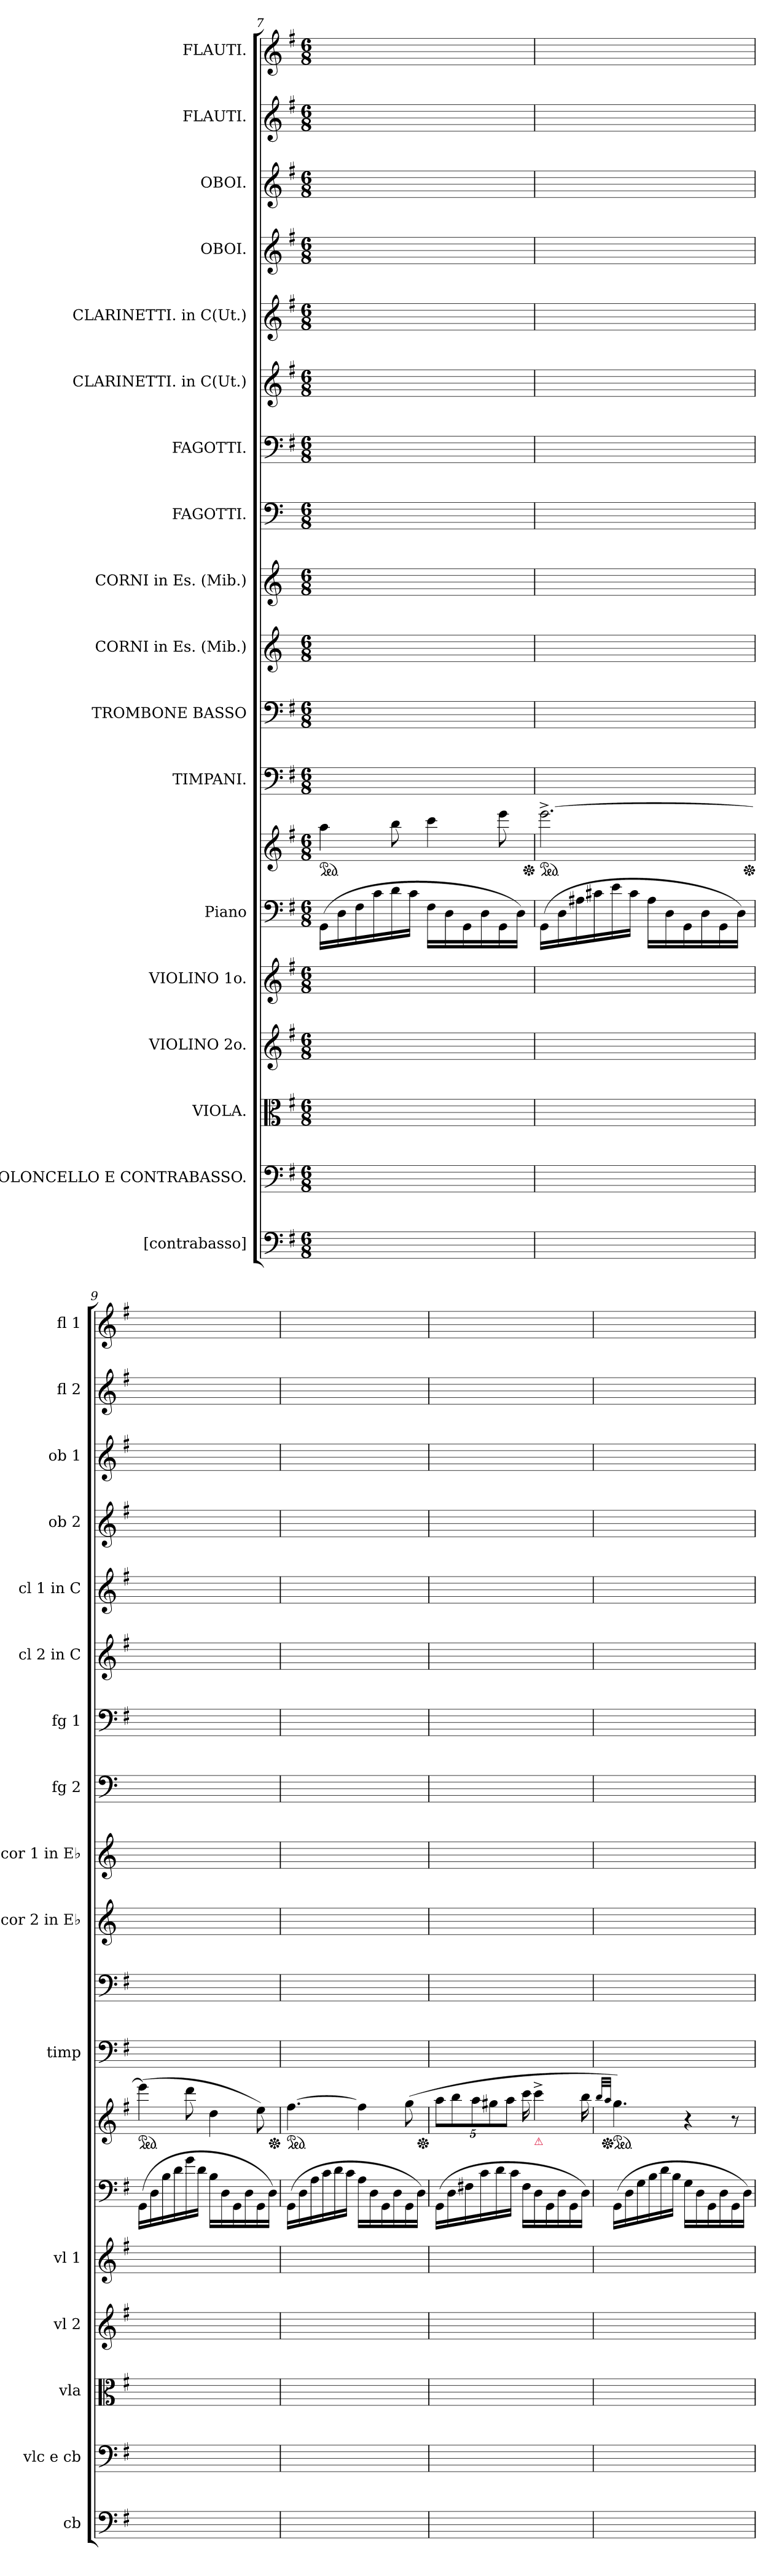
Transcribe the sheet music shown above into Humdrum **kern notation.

**kern	**kern	**kern	**kern	**kern	**kern	**kern	**kern	**kern	**kern	**kern	**kern	**kern	**kern	**kern	**kern	**kern	**kern	**kern
*part18	*part17	*part16	*part15	*part14	*part13	*part13	*part12	*part11	*part10	*part9	*part8	*part7	*part6	*part5	*part4	*part3	*part2	*part1
*staff19	*staff18	*staff17	*staff16	*staff15	*staff14	*staff13	*staff12	*staff11	*staff10	*staff9	*staff8	*staff7	*staff6	*staff5	*staff4	*staff3	*staff2	*staff1
*I"[contrabasso]	*I"VIOLONCELLO E CONTRABASSO.	*I"VIOLA.	*I"VIOLINO 2o.	*I"VIOLINO 1o.	*I"Piano	*	*I"TIMPANI.	*I"TROMBONE BASSO	*I"CORNI in Es. (Mib.)	*I"CORNI in Es. (Mib.)	*I"FAGOTTI.	*I"FAGOTTI.	*I"CLARINETTI. in C(Ut.)	*I"CLARINETTI. in C(Ut.)	*I"OBOI.	*I"OBOI.	*I"FLAUTI.	*I"FLAUTI.
*I'cb	*I'vlc e cb	*I'vla	*I'vl 2	*I'vl 1	*	*	*I'timp	*	*I'cor 2 in Eb	*I'cor 1 in Eb	*I'fg 2	*I'fg 1	*I'cl 2 in C	*I'cl 1 in C	*I'ob 2	*I'ob 1	*I'fl 2	*I'fl 1
*clefF4	*clefF4	*clefC3	*clefG2	*clefG2	*clefF4	*clefG2	*clefF4	*clefF4	*clefG2	*clefG2	*clefF4	*clefF4	*clefG2	*clefG2	*clefG2	*clefG2	*clefG2	*clefG2
*ITrd8c12	*	*	*	*	*	*	*	*	*ITrd5c9	*ITrd5c9	*	*	*	*	*	*	*	*
*k[f#]	*k[f#]	*k[f#]	*k[f#]	*k[f#]	*k[f#]	*k[f#]	*k[f#]	*k[f#]	*k[b-e-a-]	*	*	*k[f#]	*k[f#]	*k[f#]	*k[f#]	*k[f#]	*k[f#]	*k[f#]
*M6/8	*M6/8	*M6/8	*M6/8	*M6/8	*M6/8	*M6/8	*M6/8	*M6/8	*M6/8	*M6/8	*M6/8	*M6/8	*M6/8	*M6/8	*M6/8	*M6/8	*M6/8	*M6/8
*	*	*	*	*	*	*ped	*	*	*	*	*	*	*	*	*	*	*	*
=7	=7	=7	=7	=7	=7	=7	=7	=7	=7	=7	=7	=7	=7	=7	=7	=7	=7	=7
2.ryy	2.ryy	2.ryy	2.ryy	2.ryy	(16GG\LL	4aa\	2.ryy	2.ryy	2.ryy	2.ryy	2.ryy	2.ryy	2.ryy	2.ryy	2.ryy	2.ryy	2.ryy	2.ryy
.	.	.	.	.	16D\	.	.	.	.	.	.	.	.	.	.	.	.	.
.	.	.	.	.	16F#\	.	.	.	.	.	.	.	.	.	.	.	.	.
.	.	.	.	.	16c\	.	.	.	.	.	.	.	.	.	.	.	.	.
.	.	.	.	.	16d\	8bb\	.	.	.	.	.	.	.	.	.	.	.	.
.	.	.	.	.	16c\JJ	.	.	.	.	.	.	.	.	.	.	.	.	.
.	.	.	.	.	16F#\LL	4ccc\	.	.	.	.	.	.	.	.	.	.	.	.
.	.	.	.	.	16D\	.	.	.	.	.	.	.	.	.	.	.	.	.
.	.	.	.	.	16GG\	.	.	.	.	.	.	.	.	.	.	.	.	.
.	.	.	.	.	16D\	.	.	.	.	.	.	.	.	.	.	.	.	.
.	.	.	.	.	16GG\	8eee\	.	.	.	.	.	.	.	.	.	.	.	.
*	*	*	*	*	*	*Xped	*	*	*	*	*	*	*	*	*	*	*	*
.	.	.	.	.	16D\JJ)	.	.	.	.	.	.	.	.	.	.	.	.	.
=8	=8	=8	=8	=8	=8	=8	=8	=8	=8	=8	=8	=8	=8	=8	=8	=8	=8	=8
!	!	!	!	!	!	!LO:TX:b:color=crimson:t=⚠	!	!	!	!	!	!	!	!	!	!	!	!
*	*	*	*	*	*	*ped	*	*	*	*	*	*	*	*	*	*	*	*
2.ryy	2.ryy	2.ryy	2.ryy	2.ryy	(16GG\LL	[2.eee^<\	2.ryy	2.ryy	2.ryy	2.ryy	2.ryy	2.ryy	2.ryy	2.ryy	2.ryy	2.ryy	2.ryy	2.ryy
.	.	.	.	.	16D\	.	.	.	.	.	.	.	.	.	.	.	.	.
.	.	.	.	.	16A#X\	.	.	.	.	.	.	.	.	.	.	.	.	.
.	.	.	.	.	16c#X\	.	.	.	.	.	.	.	.	.	.	.	.	.
.	.	.	.	.	16e\	.	.	.	.	.	.	.	.	.	.	.	.	.
.	.	.	.	.	16c#\JJ	.	.	.	.	.	.	.	.	.	.	.	.	.
.	.	.	.	.	16A#\LL	.	.	.	.	.	.	.	.	.	.	.	.	.
.	.	.	.	.	16D\	.	.	.	.	.	.	.	.	.	.	.	.	.
.	.	.	.	.	16GG\	.	.	.	.	.	.	.	.	.	.	.	.	.
.	.	.	.	.	16D\	.	.	.	.	.	.	.	.	.	.	.	.	.
.	.	.	.	.	16GG\	.	.	.	.	.	.	.	.	.	.	.	.	.
*	*	*	*	*	*	*Xped	*	*	*	*	*	*	*	*	*	*	*	*
.	.	.	.	.	16D\JJ)	.	.	.	.	.	.	.	.	.	.	.	.	.
=9	=9	=9	=9	=9	=9	=9	=9	=9	=9	=9	=9	=9	=9	=9	=9	=9	=9	=9
*	*	*	*	*	*	*ped	*	*	*	*	*	*	*	*	*	*	*	*
2.ryy	2.ryy	2.ryy	2.ryy	2.ryy	(16GG\LL	(4eee\]	2.ryy	2.ryy	2.ryy	2.ryy	2.ryy	2.ryy	2.ryy	2.ryy	2.ryy	2.ryy	2.ryy	2.ryy
.	.	.	.	.	16D\	.	.	.	.	.	.	.	.	.	.	.	.	.
.	.	.	.	.	16B\	.	.	.	.	.	.	.	.	.	.	.	.	.
.	.	.	.	.	16d\	.	.	.	.	.	.	.	.	.	.	.	.	.
.	.	.	.	.	16g\	8ddd\	.	.	.	.	.	.	.	.	.	.	.	.
.	.	.	.	.	16d\JJ	.	.	.	.	.	.	.	.	.	.	.	.	.
.	.	.	.	.	16B\LL	4dd\	.	.	.	.	.	.	.	.	.	.	.	.
.	.	.	.	.	16D\	.	.	.	.	.	.	.	.	.	.	.	.	.
.	.	.	.	.	16GG\	.	.	.	.	.	.	.	.	.	.	.	.	.
.	.	.	.	.	16D\	.	.	.	.	.	.	.	.	.	.	.	.	.
.	.	.	.	.	16GG\	8ee\)	.	.	.	.	.	.	.	.	.	.	.	.
*	*	*	*	*	*	*Xped	*	*	*	*	*	*	*	*	*	*	*	*
.	.	.	.	.	16D\JJ)	.	.	.	.	.	.	.	.	.	.	.	.	.
=10	=10	=10	=10	=10	=10	=10	=10	=10	=10	=10	=10	=10	=10	=10	=10	=10	=10	=10
*	*	*	*	*	*	*ped	*	*	*	*	*	*	*	*	*	*	*	*
2.ryy	2.ryy	2.ryy	2.ryy	2.ryy	(16GG\LL	[4.ff#\	2.ryy	2.ryy	2.ryy	2.ryy	2.ryy	2.ryy	2.ryy	2.ryy	2.ryy	2.ryy	2.ryy	2.ryy
.	.	.	.	.	16D\	.	.	.	.	.	.	.	.	.	.	.	.	.
.	.	.	.	.	16A\	.	.	.	.	.	.	.	.	.	.	.	.	.
.	.	.	.	.	16c\	.	.	.	.	.	.	.	.	.	.	.	.	.
.	.	.	.	.	16d\	.	.	.	.	.	.	.	.	.	.	.	.	.
.	.	.	.	.	16c\JJ	.	.	.	.	.	.	.	.	.	.	.	.	.
.	.	.	.	.	16A\LL	4ff#\]	.	.	.	.	.	.	.	.	.	.	.	.
.	.	.	.	.	16D\	.	.	.	.	.	.	.	.	.	.	.	.	.
.	.	.	.	.	16GG\	.	.	.	.	.	.	.	.	.	.	.	.	.
.	.	.	.	.	16D\	.	.	.	.	.	.	.	.	.	.	.	.	.
.	.	.	.	.	16GG\	(8gg\	.	.	.	.	.	.	.	.	.	.	.	.
*	*	*	*	*	*	*Xped	*	*	*	*	*	*	*	*	*	*	*	*
.	.	.	.	.	16D\JJ)	.	.	.	.	.	.	.	.	.	.	.	.	.
=11	=11	=11	=11	=11	=11	=11	=11	=11	=11	=11	=11	=11	=11	=11	=11	=11	=11	=11
2.ryy	2.ryy	2.ryy	2.ryy	2.ryy	(16GG\LL	40%3aa\L	2.ryy	2.ryy	2.ryy	2.ryy	2.ryy	2.ryy	2.ryy	2.ryy	2.ryy	2.ryy	2.ryy	2.ryy
.	.	.	.	.	16D\	.	.	.	.	.	.	.	.	.	.	.	.	.
.	.	.	.	.	.	40%3bb\	.	.	.	.	.	.	.	.	.	.	.	.
.	.	.	.	.	16F#X\	.	.	.	.	.	.	.	.	.	.	.	.	.
.	.	.	.	.	.	40%3aa\	.	.	.	.	.	.	.	.	.	.	.	.
.	.	.	.	.	16c\	.	.	.	.	.	.	.	.	.	.	.	.	.
.	.	.	.	.	.	40%3gg#X\	.	.	.	.	.	.	.	.	.	.	.	.
.	.	.	.	.	16d\	.	.	.	.	.	.	.	.	.	.	.	.	.
.	.	.	.	.	.	40%3aa\J	.	.	.	.	.	.	.	.	.	.	.	.
.	.	.	.	.	16c\JJ	.	.	.	.	.	.	.	.	.	.	.	.	.
.	.	.	.	.	16F#\LL	16ccc\	.	.	.	.	.	.	.	.	.	.	.	.
!	!	!	!	!	!	!LO:TX:b:color=crimson:t=⚠	!	!	!	!	!	!	!	!	!	!	!	!
.	.	.	.	.	16D\	4ccc^<\	.	.	.	.	.	.	.	.	.	.	.	.
.	.	.	.	.	16GG\	.	.	.	.	.	.	.	.	.	.	.	.	.
.	.	.	.	.	16D\	.	.	.	.	.	.	.	.	.	.	.	.	.
.	.	.	.	.	16GG\	.	.	.	.	.	.	.	.	.	.	.	.	.
.	.	.	.	.	16D\JJ)	16bb\	.	.	.	.	.	.	.	.	.	.	.	.
=12	=12	=12	=12	=12	=12	=12	=12	=12	=12	=12	=12	=12	=12	=12	=12	=12	=12	=12
.	.	.	.	.	.	32qqbb/LLL	.	.	.	.	.	.	.	.	.	.	.	.
.	.	.	.	.	.	32qqaa/JJJ	.	.	.	.	.	.	.	.	.	.	.	.
*	*	*	*	*	*	*Xped	*	*	*	*	*	*	*	*	*	*	*	*
*	*	*	*	*	*	*ped	*	*	*	*	*	*	*	*	*	*	*	*
2.ryy	2.ryy	2.ryy	2.ryy	2.ryy	(16GG\LL	4.gg\)	2.ryy	2.ryy	2.ryy	2.ryy	2.ryy	2.ryy	2.ryy	2.ryy	2.ryy	2.ryy	2.ryy	2.ryy
.	.	.	.	.	16D\	.	.	.	.	.	.	.	.	.	.	.	.	.
.	.	.	.	.	16G\	.	.	.	.	.	.	.	.	.	.	.	.	.
.	.	.	.	.	16B\	.	.	.	.	.	.	.	.	.	.	.	.	.
.	.	.	.	.	16d\	.	.	.	.	.	.	.	.	.	.	.	.	.
.	.	.	.	.	16B\JJ	.	.	.	.	.	.	.	.	.	.	.	.	.
.	.	.	.	.	16G\LL	4r	.	.	.	.	.	.	.	.	.	.	.	.
.	.	.	.	.	16D\	.	.	.	.	.	.	.	.	.	.	.	.	.
.	.	.	.	.	16GG\	.	.	.	.	.	.	.	.	.	.	.	.	.
.	.	.	.	.	16D\	.	.	.	.	.	.	.	.	.	.	.	.	.
.	.	.	.	.	16GG\	8r	.	.	.	.	.	.	.	.	.	.	.	.
.	.	.	.	.	16D\JJ)	.	.	.	.	.	.	.	.	.	.	.	.	.
=	=	=	=	=	=	=	=	=	=	=	=	=	=	=	=	=	=	=
*-	*-	*-	*-	*-	*-	*-	*-	*-	*-	*-	*-	*-	*-	*-	*-	*-	*-	*-
